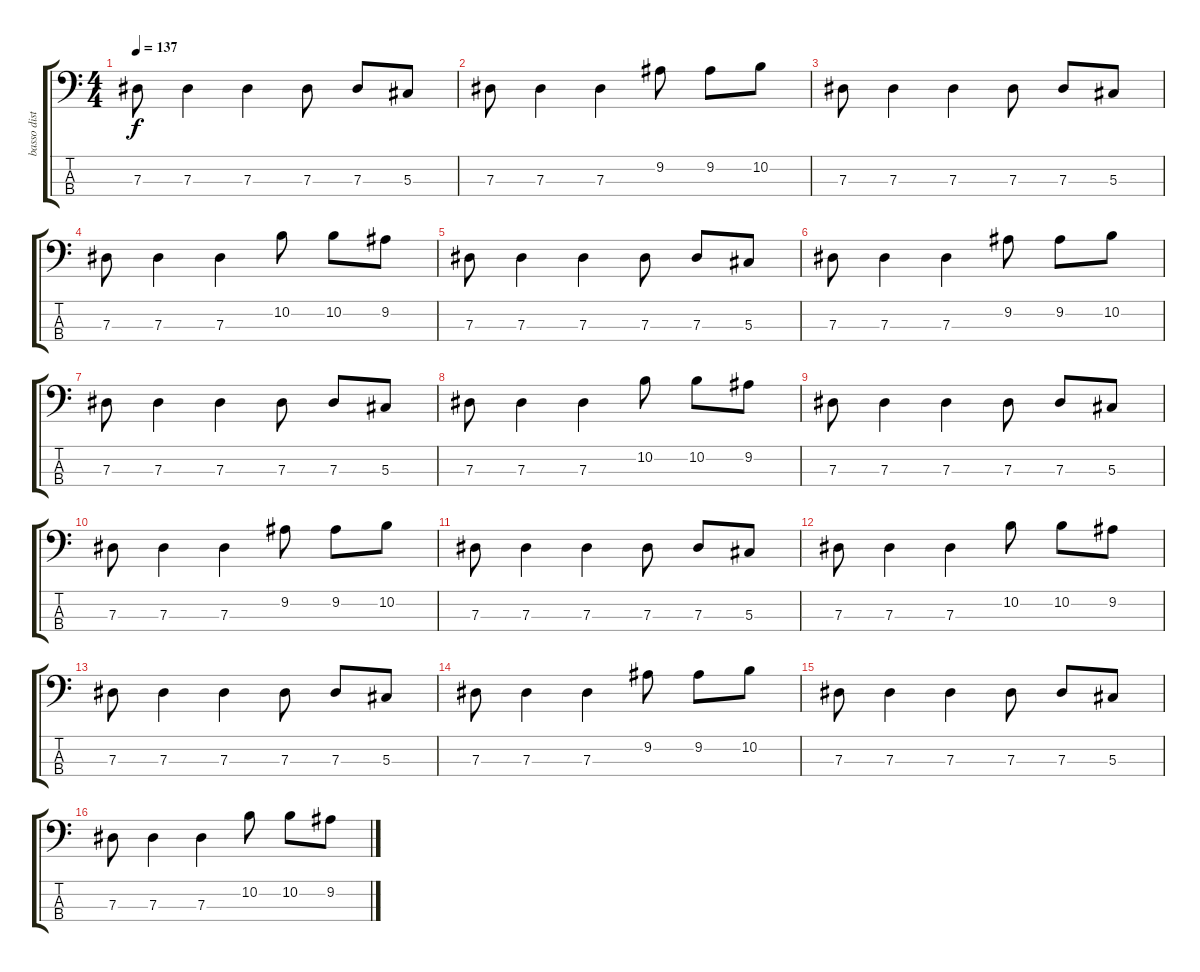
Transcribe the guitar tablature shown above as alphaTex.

\track ("basso distorto" "basso dist") {instrument slapbass1}
\staff {score tabs}
\tuning (Gb2 Db2 Ab1 Eb1) {hide}
\ts (4 4)
\tempo 137
\clef f4
\ks c
7.3.8{dy f instrument slapbass1} 7.3.4 7.3.4 7.3.8 7.3.8 5.3.8 |
7.3.8 7.3.4 7.3.4 9.2.8 9.2.8 10.2.8 |
7.3.8 7.3.4 7.3.4 7.3.8 7.3.8 5.3.8 |
7.3.8 7.3.4 7.3.4 10.2.8 10.2.8 9.2.8 |
7.3.8 7.3.4 7.3.4 7.3.8 7.3.8 5.3.8 |
7.3.8 7.3.4 7.3.4 9.2.8 9.2.8 10.2.8 |
7.3.8 7.3.4 7.3.4 7.3.8 7.3.8 5.3.8 |
7.3.8 7.3.4 7.3.4 10.2.8 10.2.8 9.2.8 |
7.3.8 7.3.4 7.3.4 7.3.8 7.3.8 5.3.8 |
7.3.8 7.3.4 7.3.4 9.2.8 9.2.8 10.2.8 |
7.3.8 7.3.4 7.3.4 7.3.8 7.3.8 5.3.8 |
7.3.8 7.3.4 7.3.4 10.2.8 10.2.8 9.2.8 |
7.3.8 7.3.4 7.3.4 7.3.8 7.3.8 5.3.8 |
7.3.8 7.3.4 7.3.4 9.2.8 9.2.8 10.2.8 |
7.3.8 7.3.4 7.3.4 7.3.8 7.3.8 5.3.8 |
7.3.8 7.3.4 7.3.4 10.2.8 10.2.8 9.2.8
